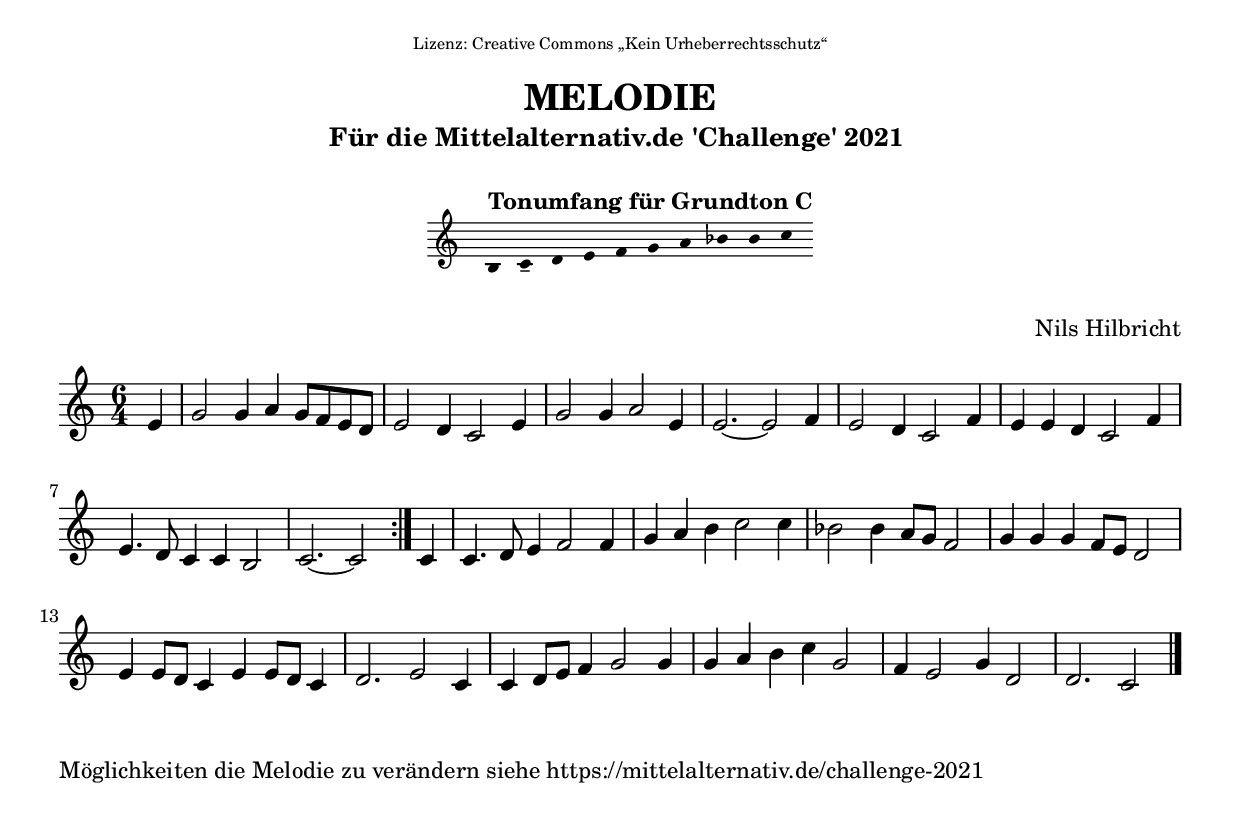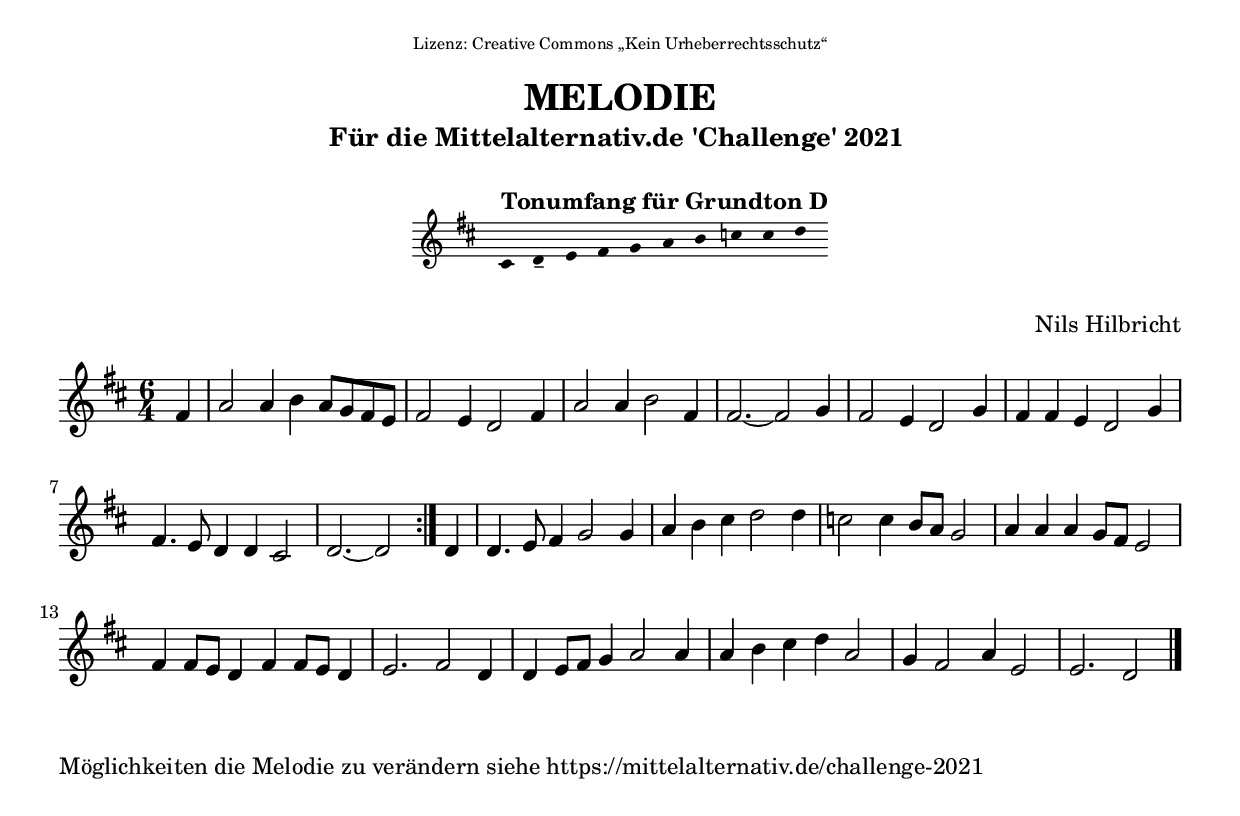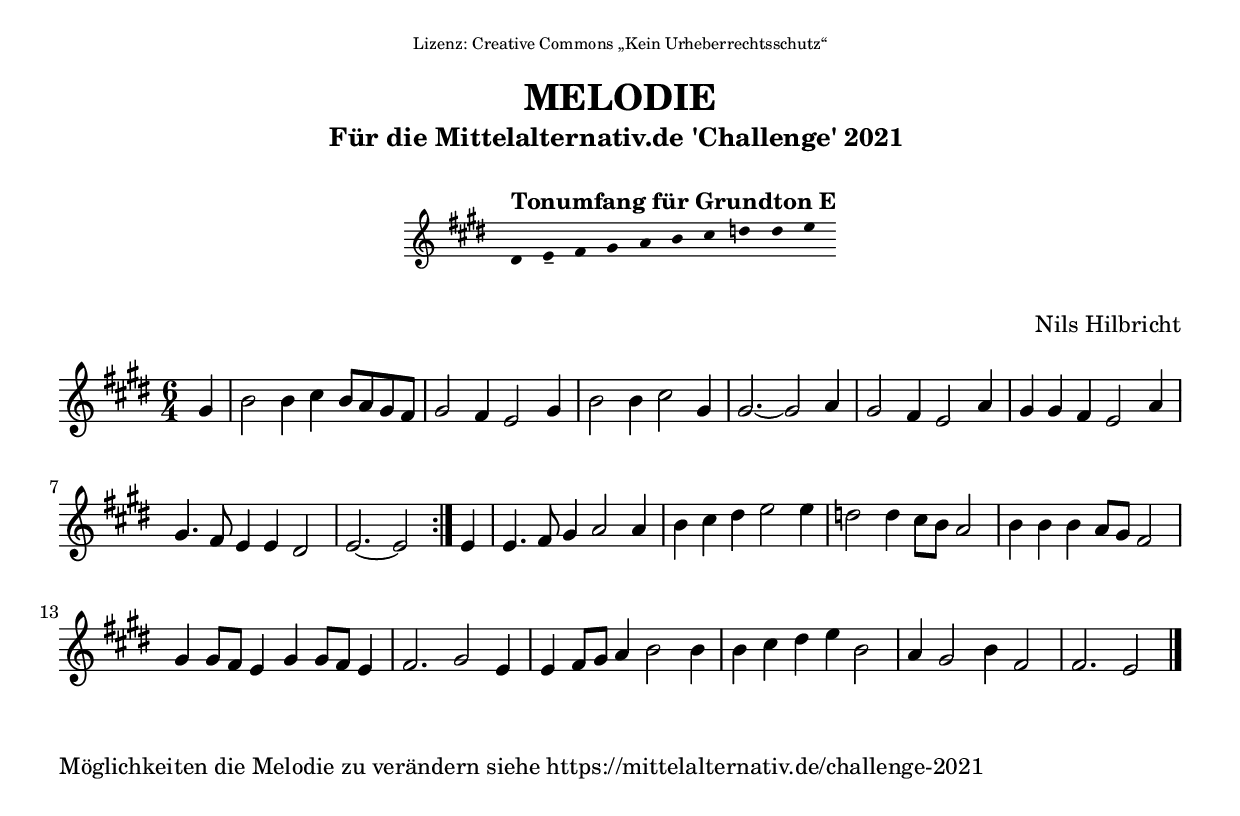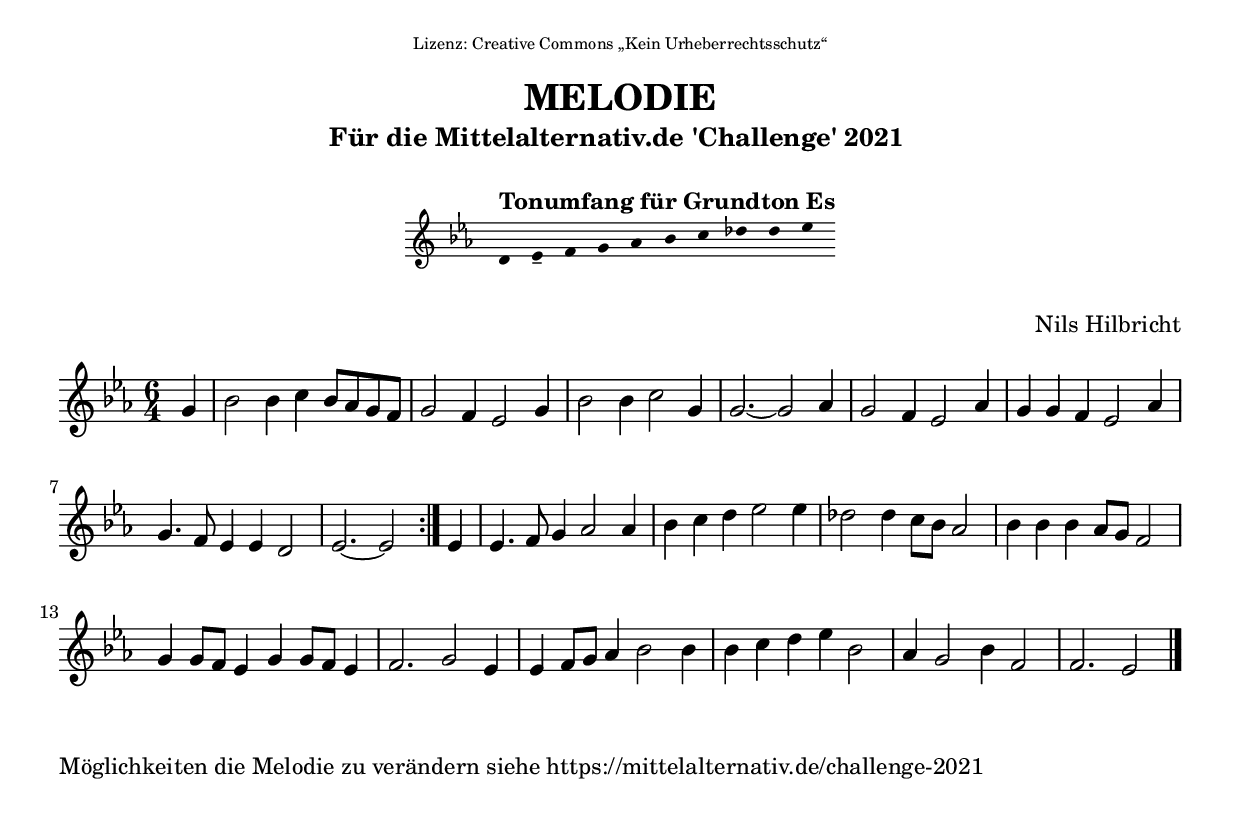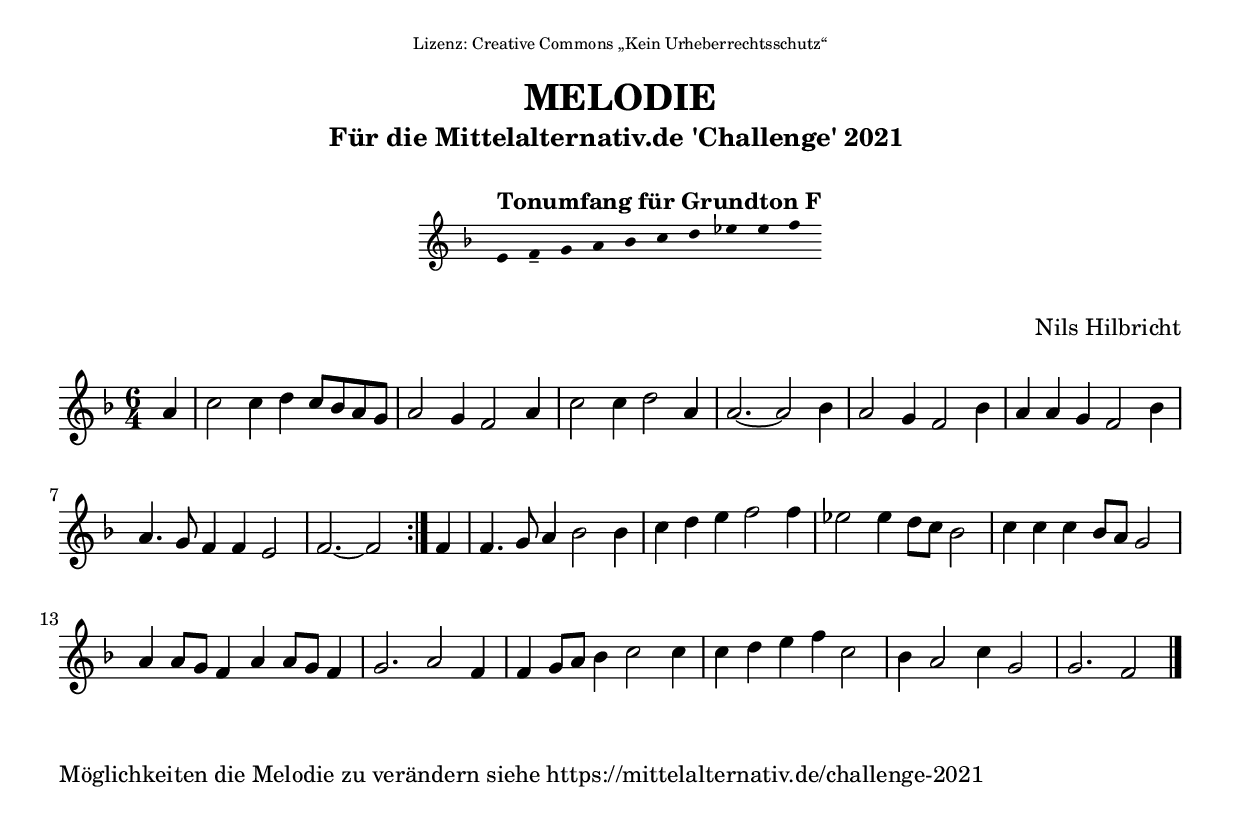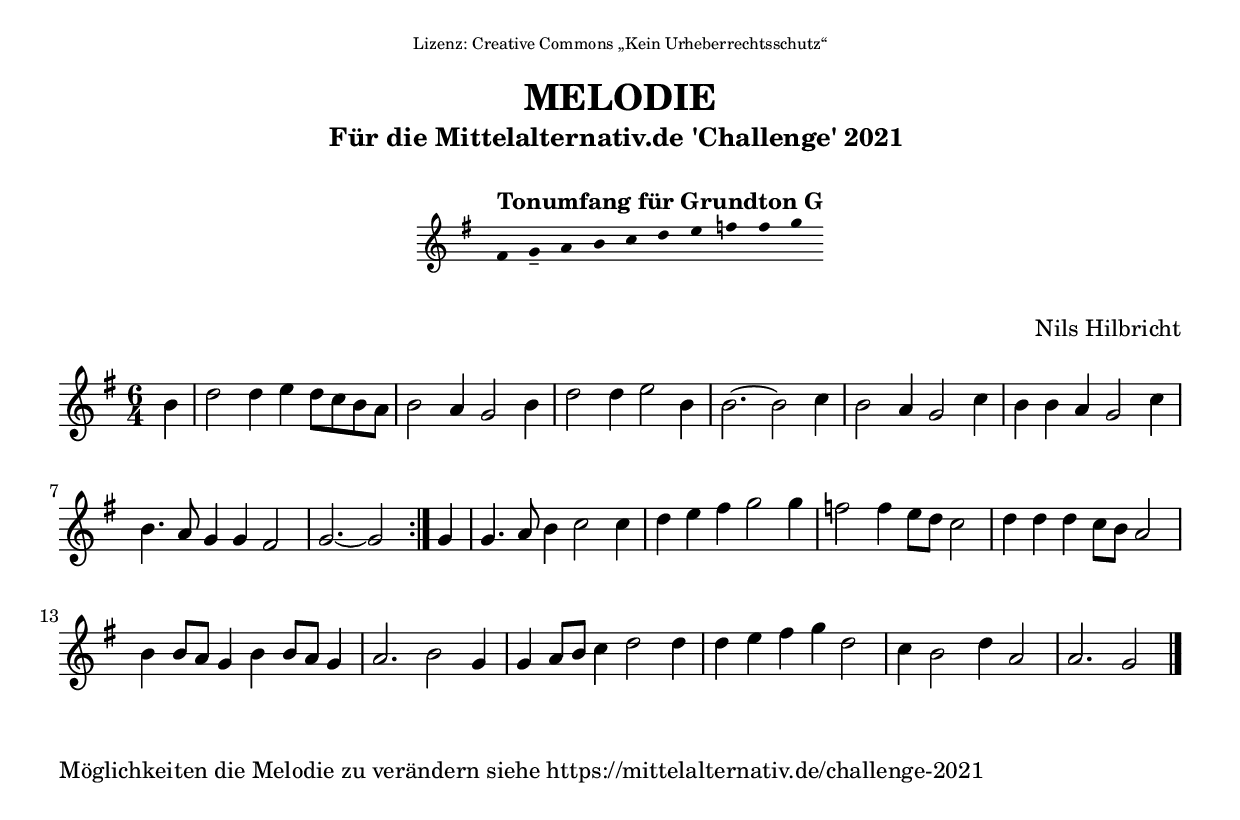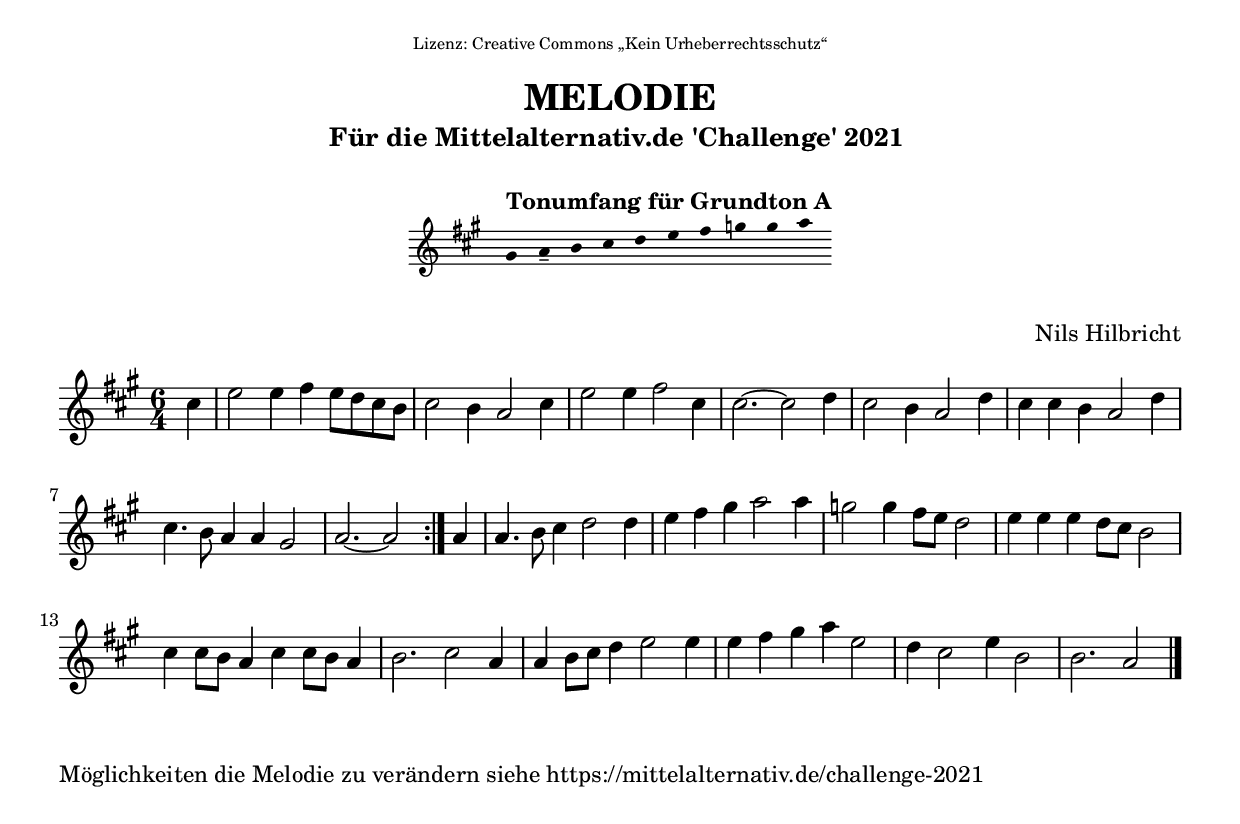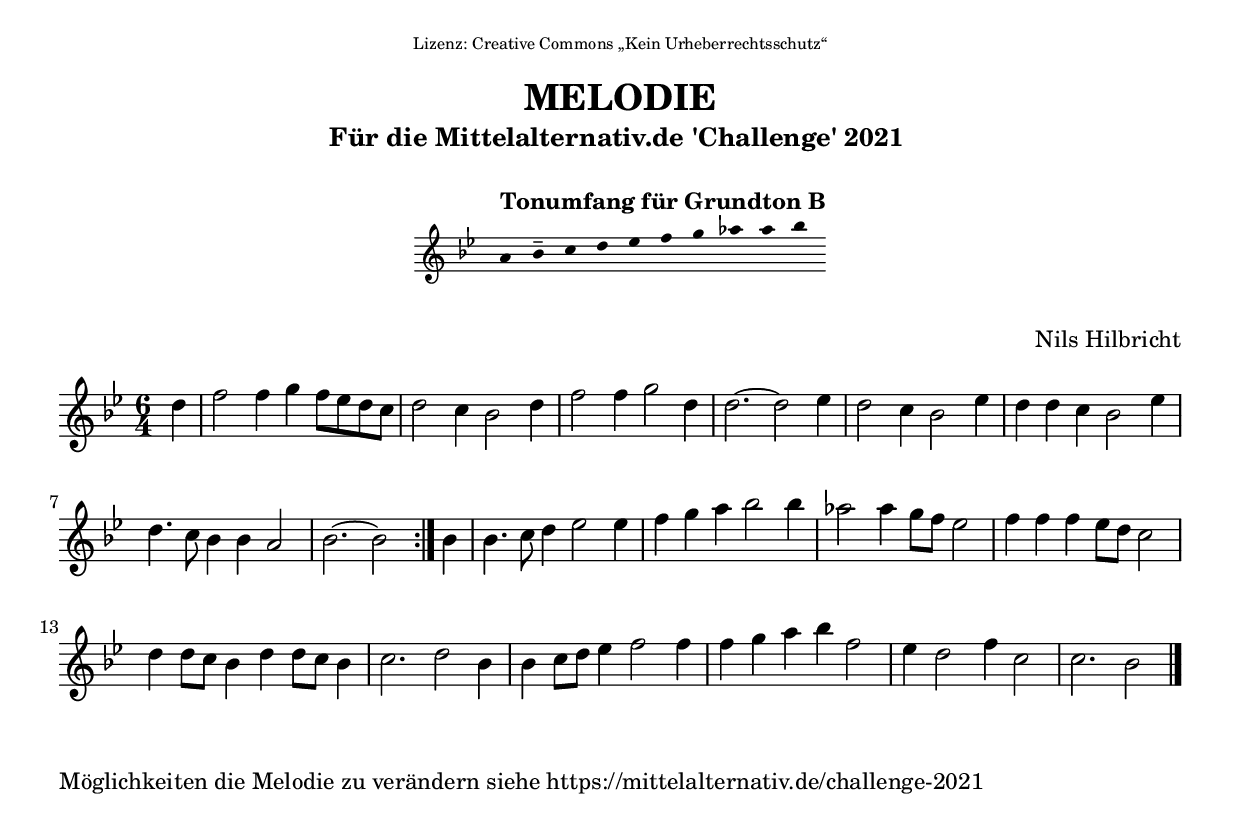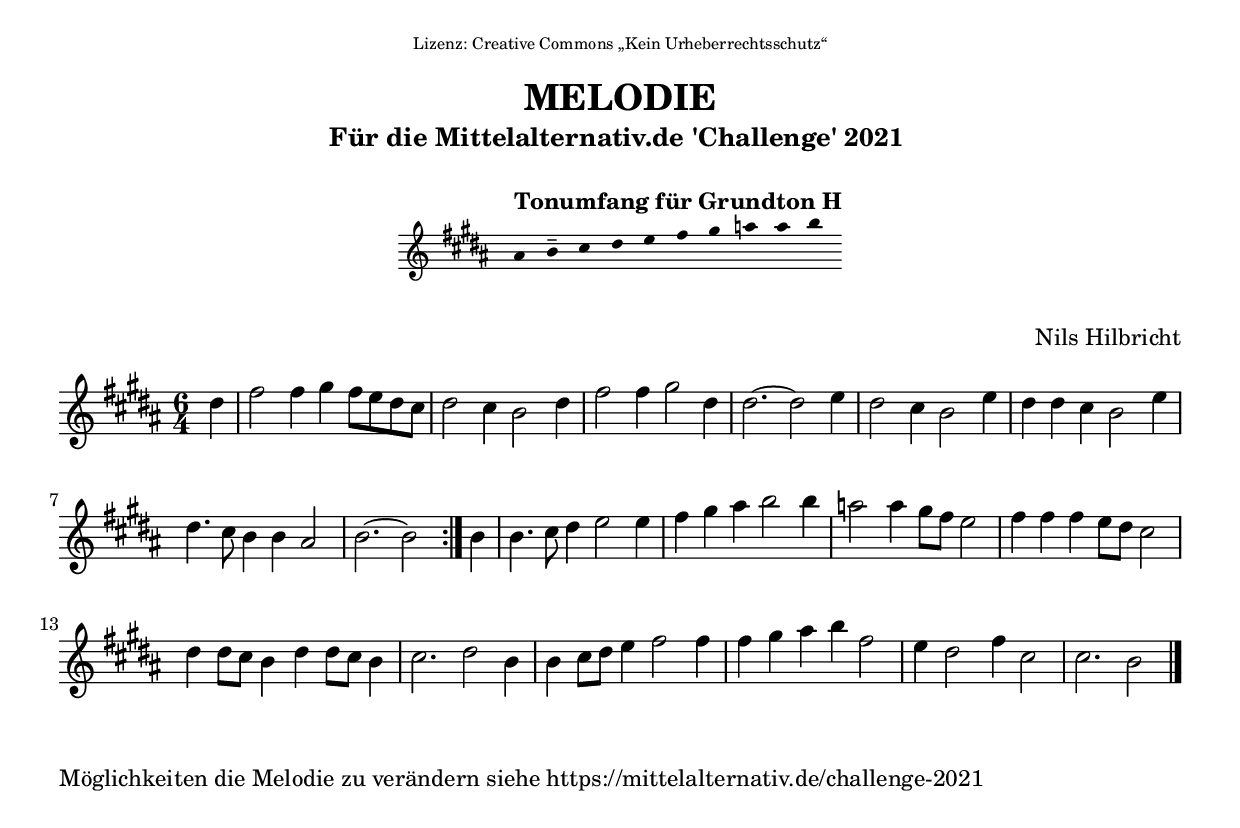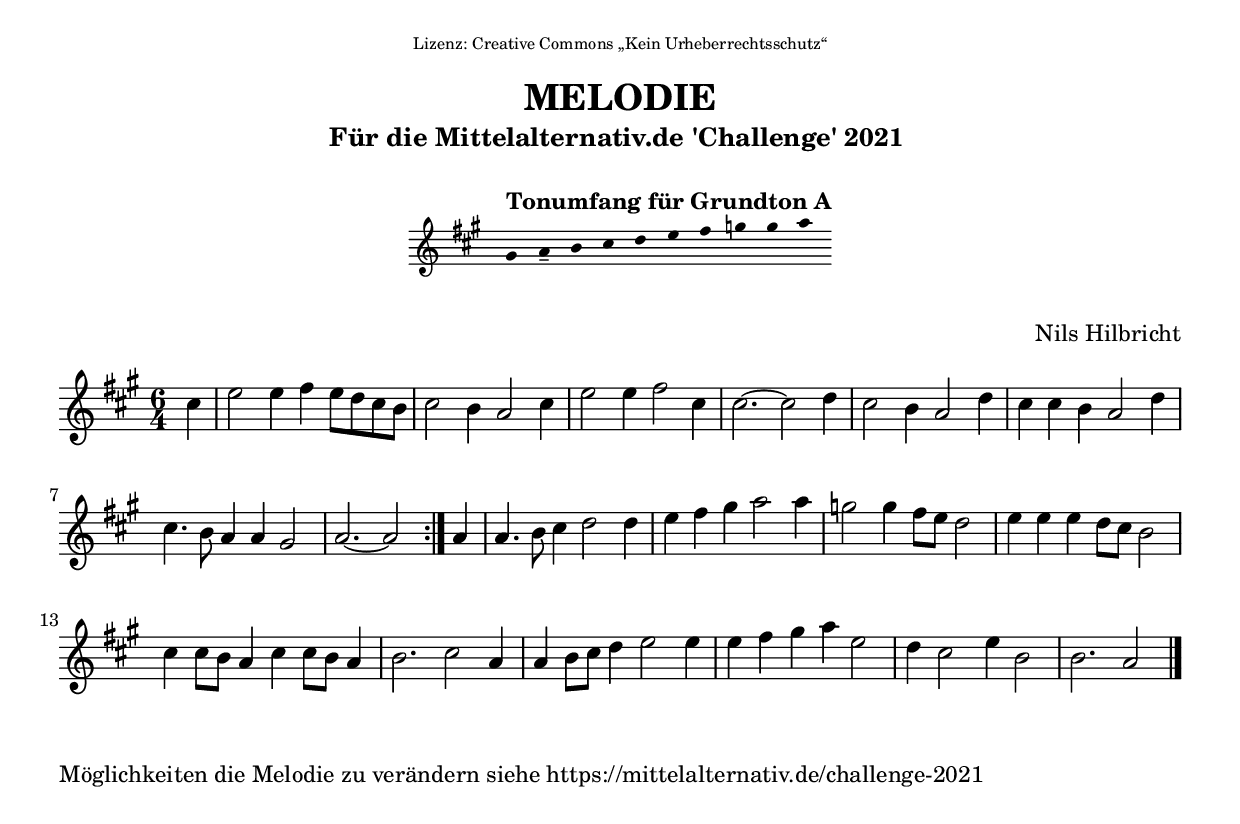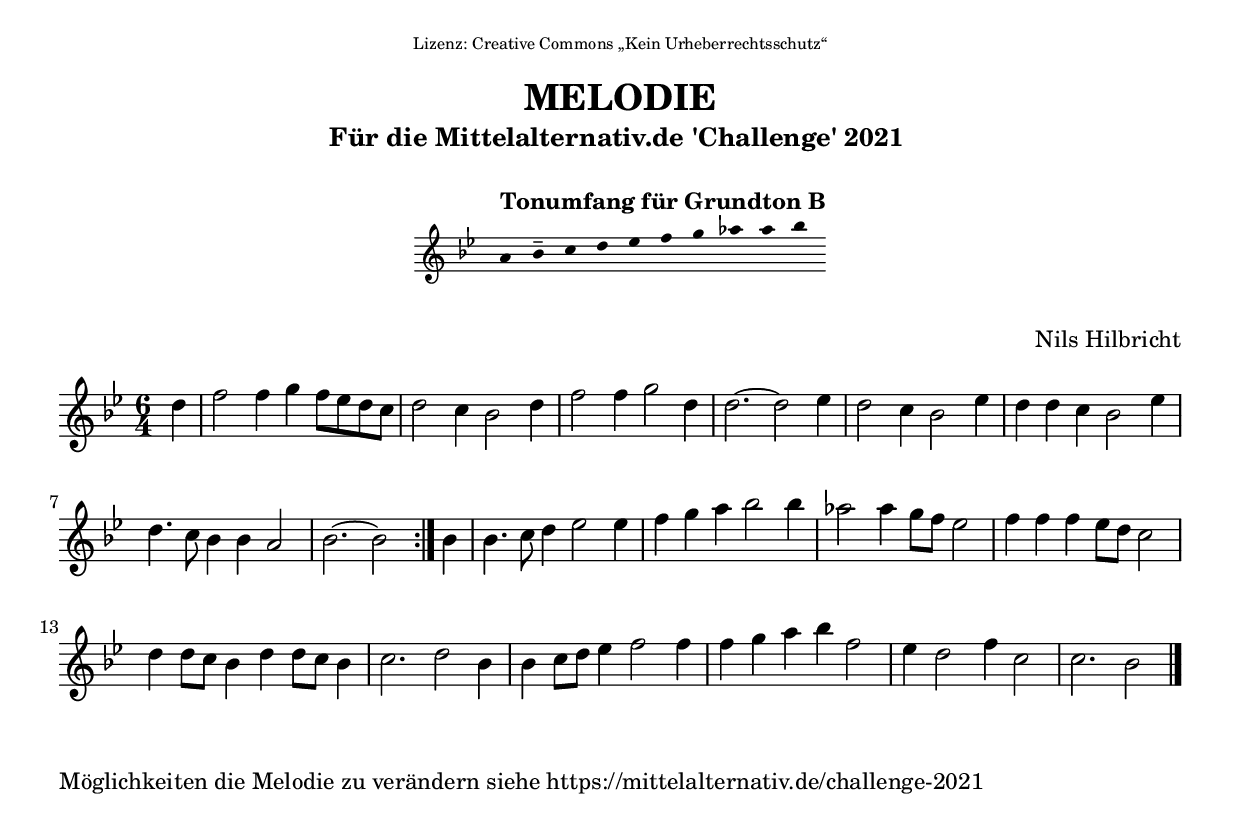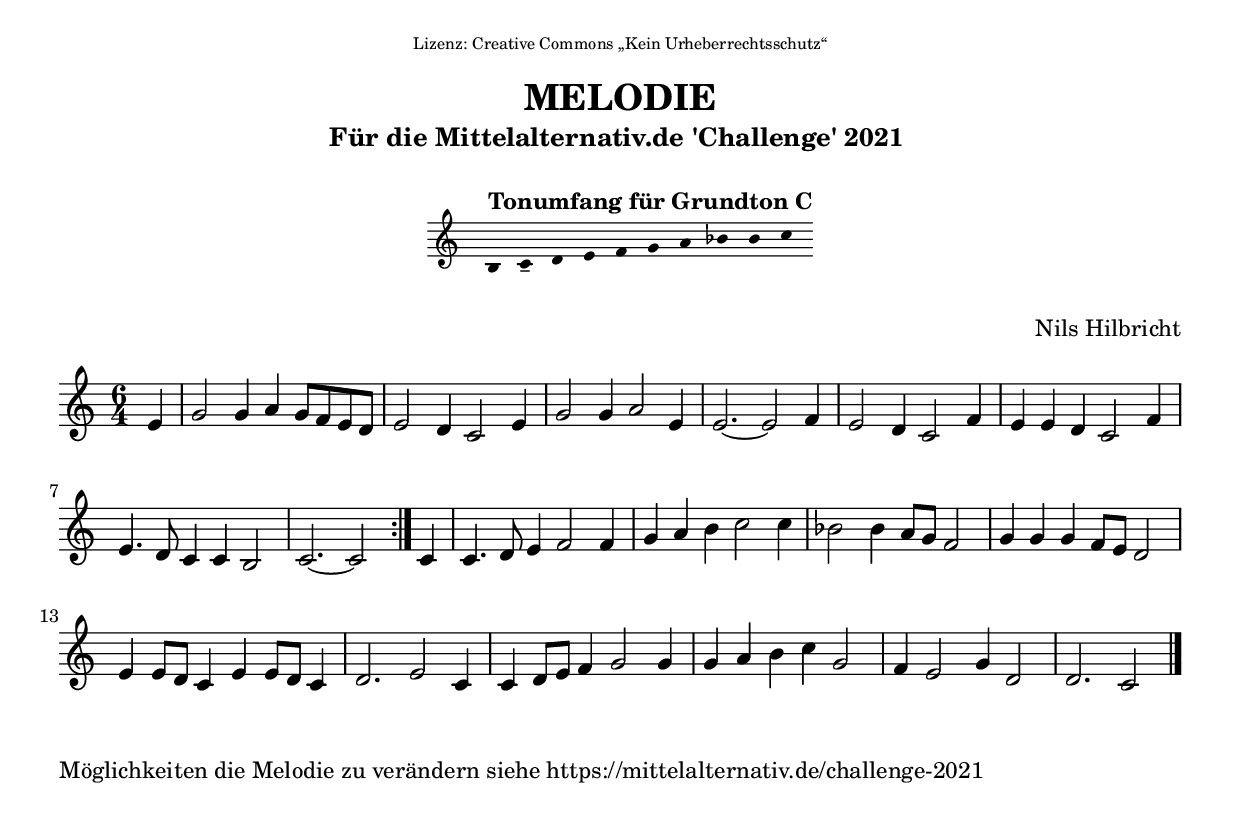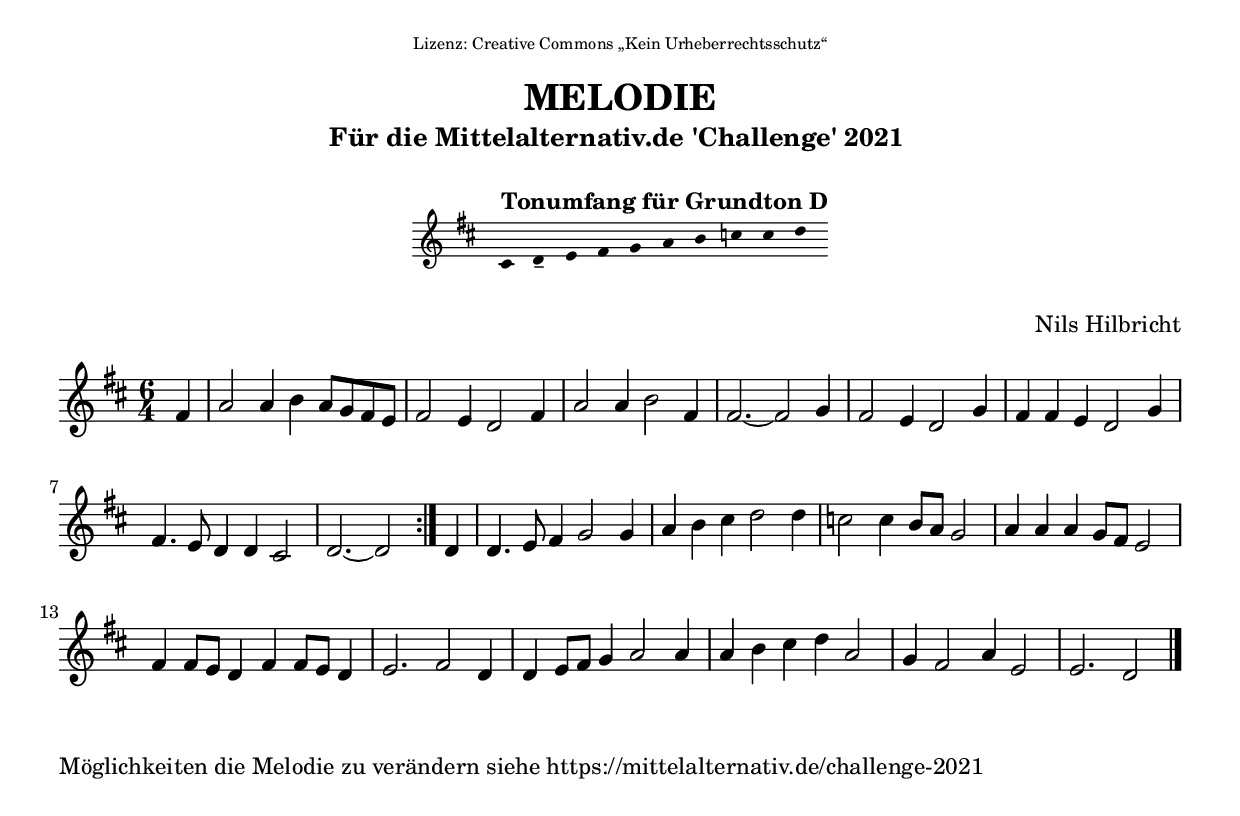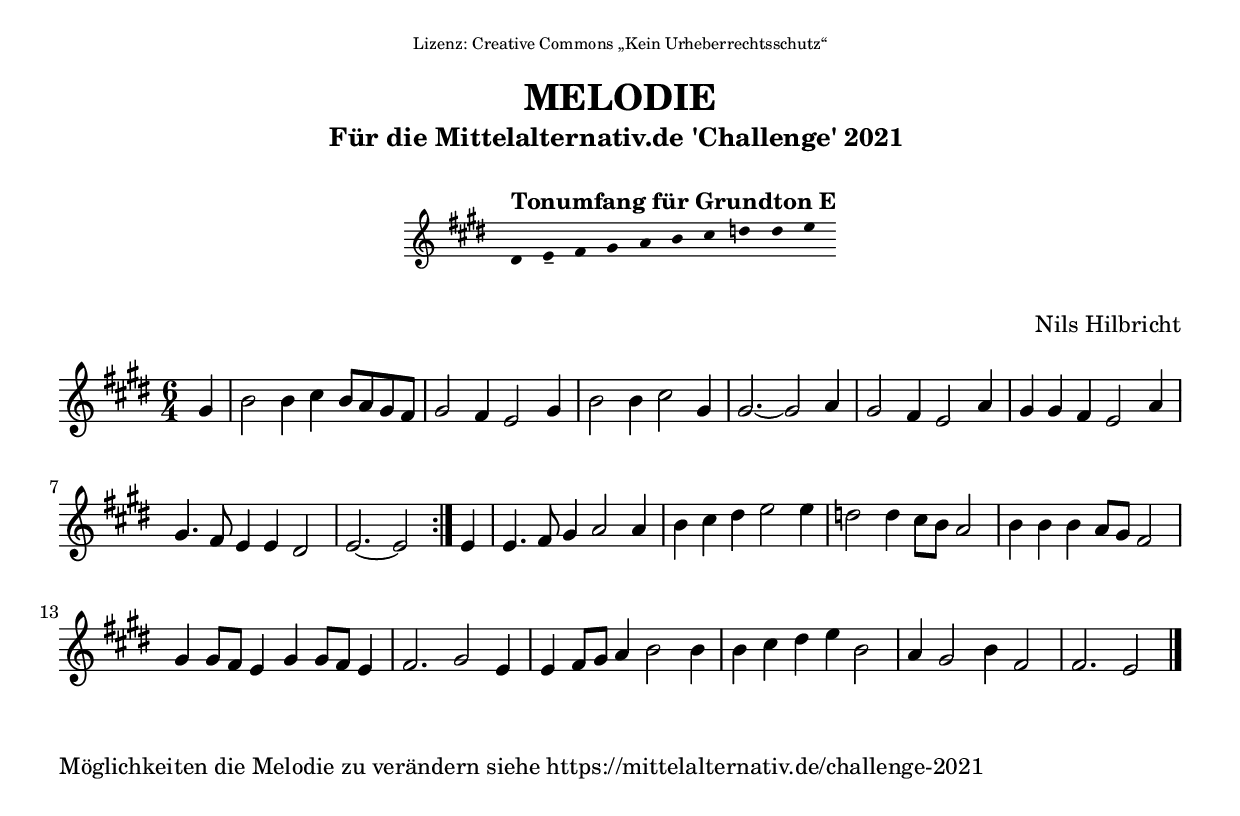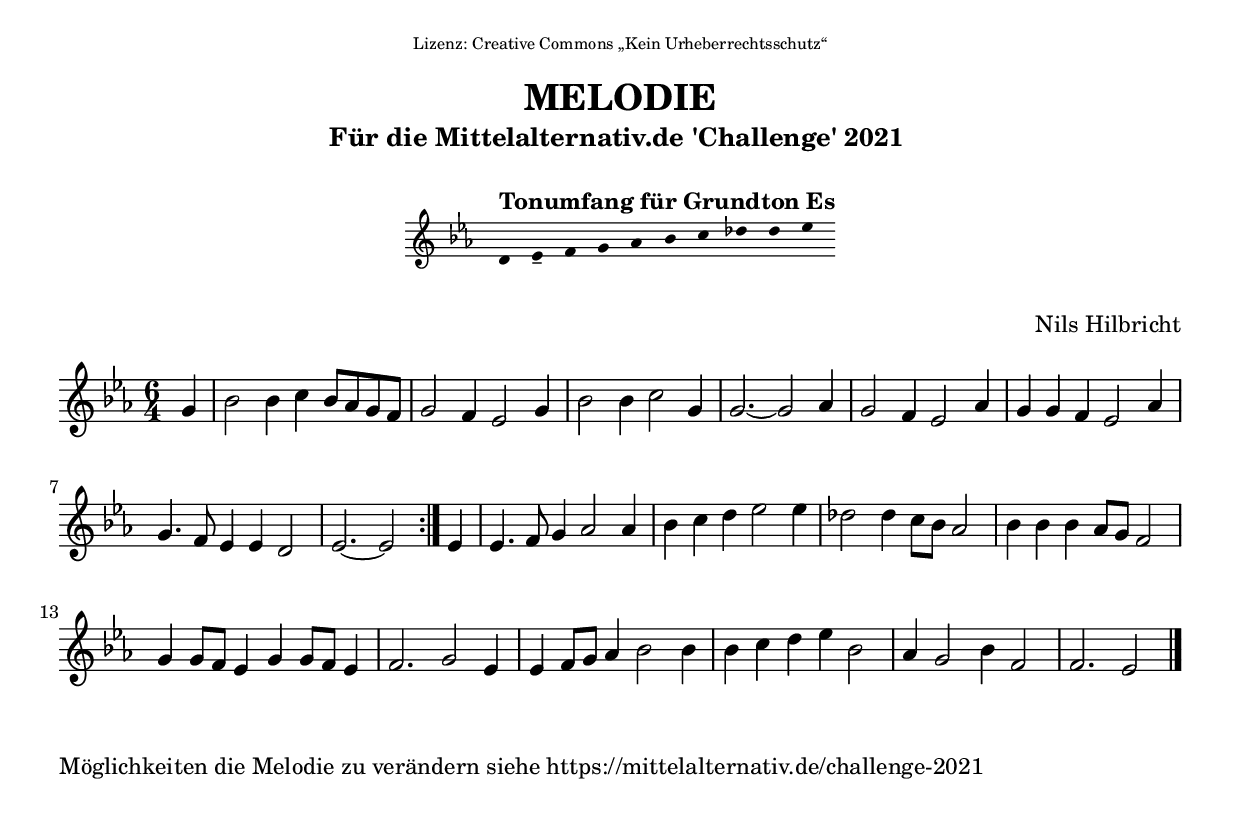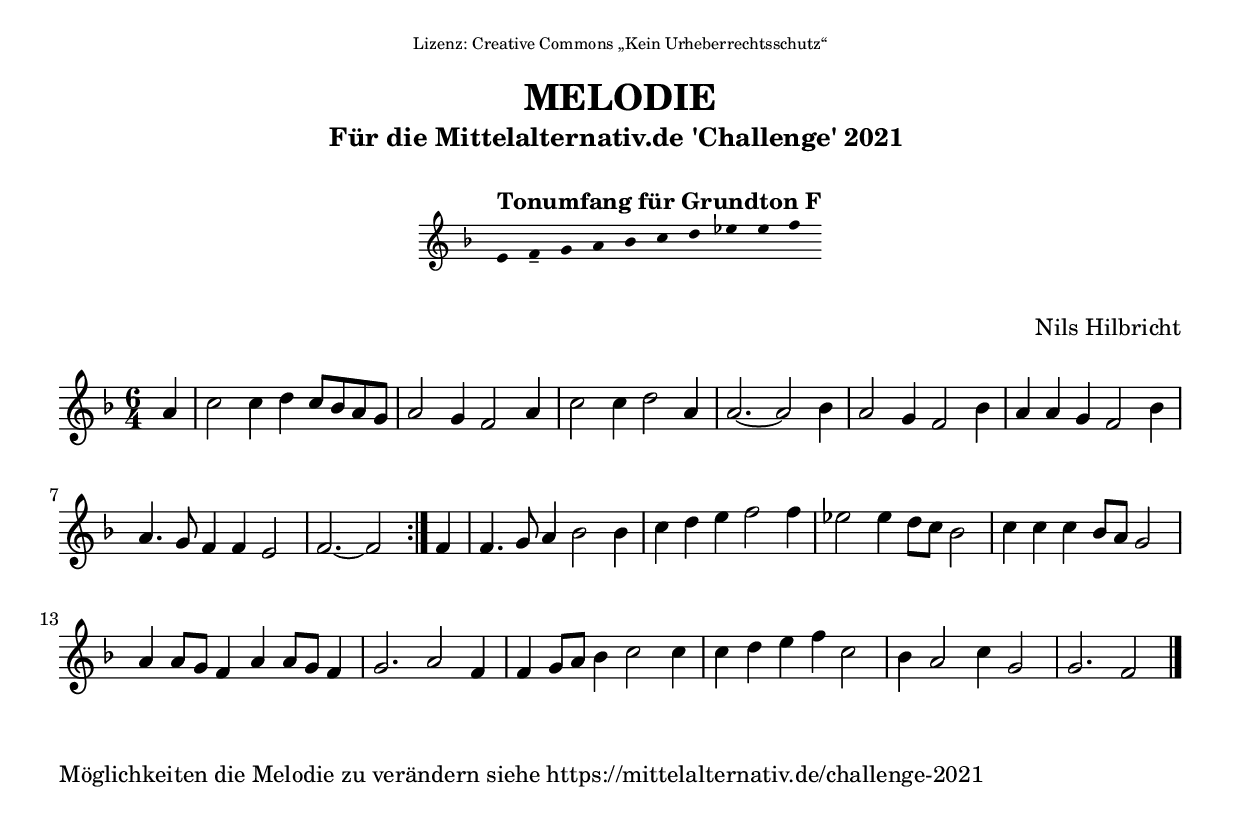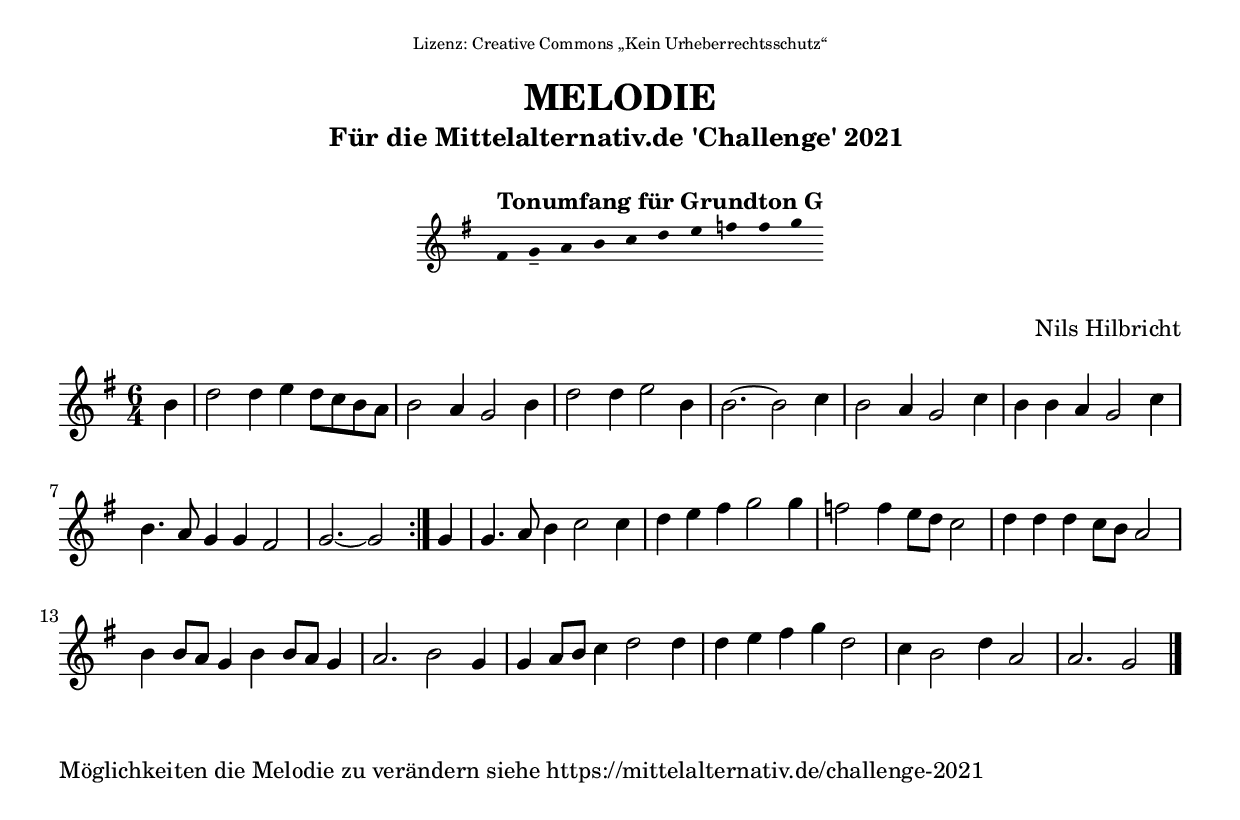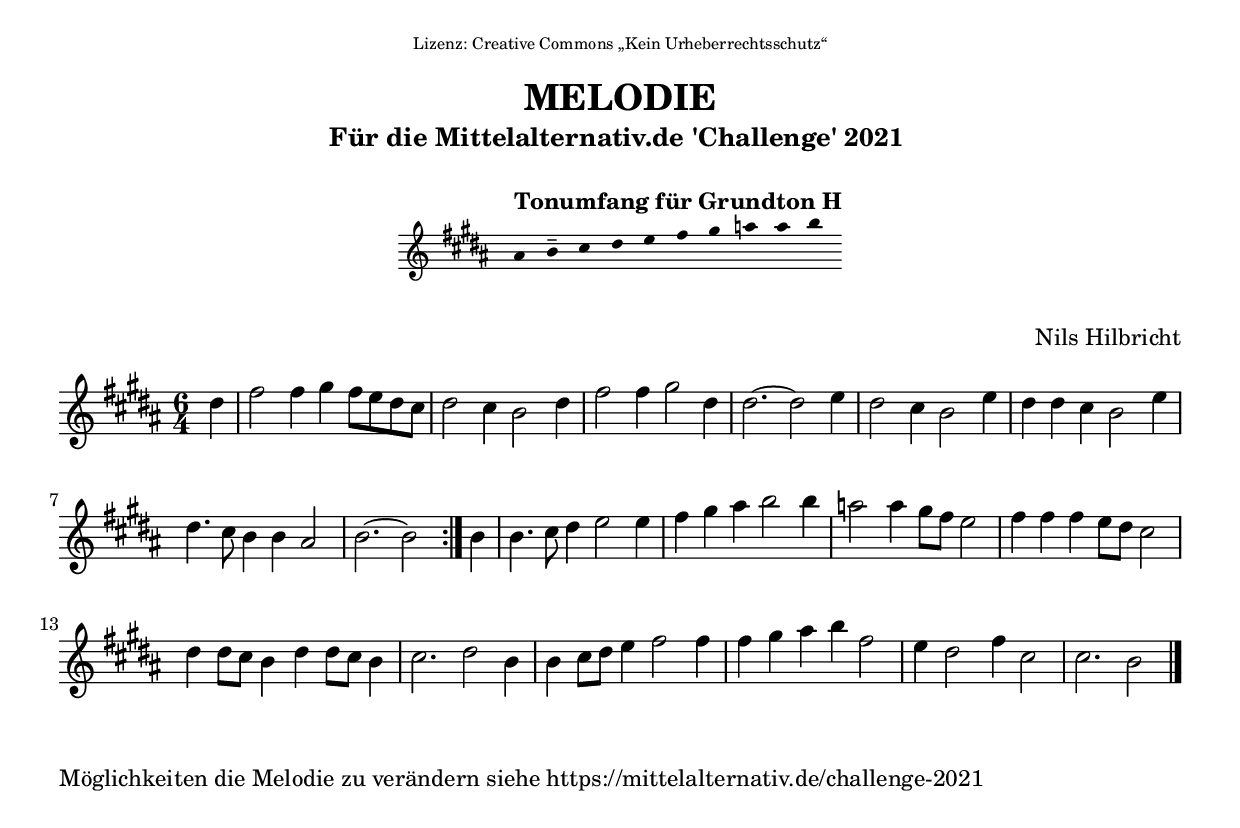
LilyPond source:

bottomText = \markuplist { \wordwrap-lines {  %Wordwrap will not work with "quotes" around the string
Möglichkeiten die Melodie zu verändern siehe https://mittelalternativ.de/challenge-2021
%The free description must remain on line two only!
} }

%LANGUAGE VARIANT. The language variant MUST remain on line 7 only. No .ly extension please.
%2021-challenge-melody-en

%COLLECTION FILES. Semicolon separated list; Starts with a % comment. MUST remain on line 10 only. No spaces. No trailing ;
%2021-challenge-melodie-einfach

%{
bottomText = \markup {
   \column {
        \wordwrap {
            %NO "" QUOTES FOR freeDescription OR WORDWRAP WILL NOT WORK.
            % https://scheme-book.ursliska.de/scheme/data-types/strings.html
            \freeDescription
        }
   }
}
%}

%LICENSE: The website generator is looking for certain phrases which we need to use in the ly-document as well:
%Creative Commons Namensnennung
%Creative Commons Namensnennung mit Weitergabe unter gleichen Bedingungen
%Creative Commons „Kein Urheberrechtsschutz“   #with typographic quotes

\header {
    %title in caps for that classical look and feel.
    title = "MELODIE"
    subtitle = "Für die Mittelalternativ.de 'Challenge' 2021 "
    dedication = \markup { \column { \line { \teeny "Lizenz: Creative Commons „Kein Urheberrechtsschutz“" }  \line { \vspace #1 } } }
    %we use opus instead of composer so the text is actually above the piece, not above the preview-scale
    opus = "Nils Hilbricht"
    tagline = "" % remove lilypond tagline but don't cut off the space
    % Don't use metadata at the bottom as it will extend our pngs to full size
}

%Generated by Laborejo

firstpart = {
    \partial 4
    \repeat volta 2 { cis''4 | e''2 e''4 fis''4 e''8 d''8 cis''8 b'8 | cis''2 b'4 a'2 cis''4 |
    e''2 e''4 fis''2 cis''4 | cis''2.~ cis''2 d''4 |
    cis''2 b'4 a'2 d''4 | cis''4 cis''4 b'4 a'2 d''4 |
    cis''4. b'8 a'4 a'4 gis'2 | a'2.~ a'2  }

    a'4 | a'4. b'8 cis''4 d''2 d''4 | e''4 fis''4 gis''4 a''2 a''4 |
    g''2 g''4 fis''8 e''8 d''2 | e''4 e''4 e''4 d''8 cis''8 b'2 |
    cis''4 cis''8 b'8 a'4 cis''4 cis''8 b'8 a'4 b'2. cis''2 a'4 |
    a'4 b'8 cis''8 d''4 e''2 e''4 | e''4 fis''4 gis''4 a''4 e''2 |
    d''4 cis''2 e''4 b'2 b'2. a'2
    }

justmusic = { \clef "treble" \time 6/4  \firstpart \bar "|."}


% use transpose to root c so our batch transposition below works.
melody = \new Staff \transpose a' c' {
  \set Staff.midiInstrument = "oboe"
  \clef treble
  \key a \major
  \once \hide Score.MetronomeMark
  \tempo 2 = 90
  \numericTimeSignature

  \justmusic
  % \tag #'midionly {
  %    \firstpart
  % }
}


%Set a scale to show all used notes. In the end it must be root C, as the melody above.
%Use Quarter Notes. Mark the root notes with --
scale = { \transpose a c { \key a \major gis'4 a'4-- b' cis'' d'' e'' fis'' g'' gis'' a'' } }

\version "2.20.0"

#(ly:set-option 'midi-extension "mid")

#(set-default-paper-size "a4")
\layout { indent = 0.0\cm }

\paper {
    print-page-number = ##f
}

% \melody is provided by writing another file on top through generate.bash

functionScale =
#(define-scheme-function
     (note noteAsChar)
     (ly:pitch? string-or-music?)
#{
    \markup {
    \fill-line {
        \score {
        \layout { ragged-right = ##t  indent = 0\cm }
        \new Staff
        \with {
            \remove "Time_signature_engraver"
            \remove "Bar_engraver"
            \hide Stem
            alignAboveContext = #"main"
            \omit TimeSignature
            fontSize = #-2
            % Reduce stem length and line spacing to match
            \override StaffSymbol.staff-space = #(magstep -2)
        }

        \transpose c #note \scaleDurations 1/2 { \tempo #(string-append "Tonumfang für Grundton " noteAsChar ) \scale }
        }
    }}
#}
)


spacer = \markup { \vspace #1 }

% Create one big file with all transpositions
% MIDI gets created below in the books section

\bookpart { \spacer \functionScale c "C" \spacer \score { \removeWithTag #'midionly \transpose c c \melody } \bottomText }
\bookpart { \spacer \functionScale d "D" \spacer \score { \removeWithTag #'midionly \transpose c d \melody } \bottomText }
\bookpart { \spacer \functionScale e "E" \spacer \score { \removeWithTag #'midionly \transpose c e \melody } \bottomText }
\bookpart { \spacer \functionScale ees "Es" \spacer \score { \removeWithTag #'midionly \transpose c ees \melody } \bottomText }
\bookpart { \spacer \functionScale f "F" \spacer \score { \removeWithTag #'midionly \transpose c f \melody } \bottomText }
\bookpart { \spacer \functionScale g "G" \spacer \score { \removeWithTag #'midionly \transpose c g \melody } \bottomText }
\bookpart { \spacer \functionScale a "A" \spacer \score { \removeWithTag #'midionly \transpose c a \melody } \bottomText }
\bookpart { \spacer \functionScale bes "B" \spacer \score { \removeWithTag #'midionly \transpose c bes \melody } \bottomText }
\bookpart { \spacer \functionScale b "H" \spacer \score { \removeWithTag #'midionly \transpose c b \melody } \bottomText }

% Create individual files.
% One pdf and midi for each transposition

\book {
    \bookOutputSuffix "c"
    \spacer \functionScale c "C" \spacer

    \score {
        \removeWithTag #'midionly
        \transpose c c \melody
        \layout { }
    }
    \bottomText
    \score {
        % If there is only a \midi block in a \score (i.e. without any \layout block), then only MIDI output will be produced. No musical notation will be typeset.
        \unfoldRepeats \transpose c c \melody
        \midi { }
    }
}


\book {
    \bookOutputSuffix "d"
    \spacer \functionScale d "D" \spacer

    \score {
        \removeWithTag #'midionly
        \transpose c d \melody
        \layout { }
    }
    \bottomText
    \score {
        % If there is only a \midi block in a \score (i.e. without any \layout block), then only MIDI output will be produced. No musical notation will be typeset.
        \unfoldRepeats \transpose c d \melody
        \midi { }
    }
}


\book {
    \bookOutputSuffix "e"
    \spacer \functionScale e "E" \spacer

    \score {
        \removeWithTag #'midionly
        \transpose c e \melody
        \layout { }
    }
    \bottomText
    \score {
        % If there is only a \midi block in a \score (i.e. without any \layout block), then only MIDI output will be produced. No musical notation will be typeset.
        \unfoldRepeats \transpose c e \melody
        \midi { }
    }
}


\book {
    \bookOutputSuffix "es"
    \spacer \functionScale ees "Es" \spacer


    \score {
        \removeWithTag #'midionly
        \transpose c es \melody
        \layout { }
    }
    \bottomText
    \score {
        % If there is only a \midi block in a \score (i.e. without any \layout block), then only MIDI output will be produced. No musical notation will be typeset.
        \unfoldRepeats \transpose c es \melody
        \midi { }
    }
}


\book {
    \bookOutputSuffix "f"
    \spacer \functionScale f "F" \spacer
    \score {
        \removeWithTag #'midionly
        \transpose c f \melody
        \layout { }
    }
    \bottomText
    \score {
        % If there is only a \midi block in a \score (i.e. without any \layout block), then only MIDI output will be produced. No musical notation will be typeset.
        \unfoldRepeats \transpose c f \melody
        \midi { }
    }
}

\book {
    \bookOutputSuffix "g"
    \spacer \functionScale g "G" \spacer
    \score {
        \removeWithTag #'midionly
        \transpose c g \melody
        \layout { }
    }
    \bottomText
    \score {
        % If there is only a \midi block in a \score (i.e. without any \layout block), then only MIDI output will be produced. No musical notation will be typeset.
        \unfoldRepeats \transpose c g \melody
        \midi { }
    }
}

\book {
    \bookOutputSuffix "a"
    \spacer \functionScale a "A" \spacer
    \score {
        \removeWithTag #'midionly
        \transpose c a \melody
        \layout { }
    }
    \bottomText
    \score {
        % If there is only a \midi block in a \score (i.e. without any \layout block), then only MIDI output will be produced. No musical notation will be typeset.
        \unfoldRepeats \transpose c a \melody
        \midi { }
    }
}

\book {
    %book-suffix is the filename. We want German note names, so b.
    \bookOutputSuffix "b"
    \spacer \functionScale bes "B" \spacer
    \score {
        \removeWithTag #'midionly
        \transpose c bes \melody
        \layout { }
    }
    \bottomText
    \score {
        % If there is only a \midi block in a \score (i.e. without any \layout block), then only MIDI output will be produced. No musical notation will be typeset.
        \unfoldRepeats \transpose c bes \melody
        \midi { }
    }
}

\book {
    \bookOutputSuffix "h"
    \spacer \functionScale b "H" \spacer
    \score {
        \removeWithTag #'midionly
        \transpose c b \melody
        \layout { }
    }
    \bottomText
    \score {
        % If there is only a \midi block in a \score (i.e. without any \layout block), then only MIDI output will be produced. No musical notation will be typeset.
        \unfoldRepeats \transpose c b \melody
        \midi { }
    }
}


% \book { \bookOutputSuffix "d"  \score { \header { piece = "In D" } \transpose c d \melody \layout { } \midi { } } }
